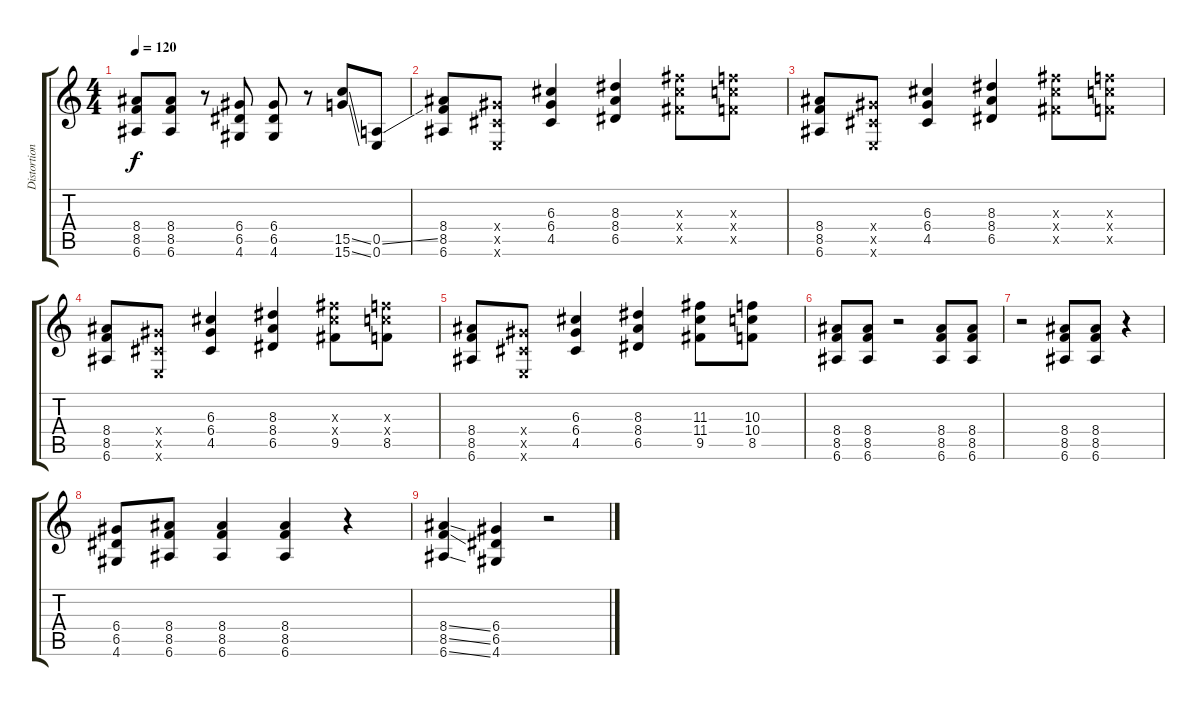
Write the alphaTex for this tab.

\track ("Distortion Guitar" "Distortion") {instrument distortionguitar}
\staff {score tabs}
\tuning (E4 B3 G3 D3 A2 E2) {hide}
\ts (4 4)
\tempo 120
\clef g2
\ks c
(8.4 8.5 6.6).8{dy f} (8.4 8.5 6.6).8 r.8 (6.4 6.5 4.6).8 (6.4 6.5 4.6).8 r.8 (15.5{ss} 15.6{ss}).8 (0.5{ss} 0.6).8 |
(8.4 8.5 6.6).8 (6.4{x} 4.5{x} 0.6{x}).8 (6.3 6.4 4.5).4 (8.3 8.4 6.5).4 (11.3{x} 11.4{x} 9.5{x}).8 (10.3{x} 10.4{x} 8.5{x}).8 |
(8.4 8.5 6.6).8 (6.4{x} 4.5{x} 0.6{x}).8 (6.3 6.4 4.5).4 (8.3 8.4 6.5).4 (11.3{x} 11.4{x} 9.5{x}).8 (10.3{x} 10.4{x} 8.5{x}).8 |
(8.4 8.5 6.6).8 (6.4{x} 4.5{x} 0.6{x}).8 (6.3 6.4 4.5).4 (8.3 8.4 6.5).4 (11.3{x} 11.4{x} 9.5).8 (10.3{x} 10.4{x} 8.5).8 |
(8.4 8.5 6.6).8 (6.4{x} 4.5{x} 0.6{x}).8 (6.3 6.4 4.5).4 (8.3 8.4 6.5).4 (11.3 11.4 9.5).8 (10.3 10.4 8.5).8 |
(8.4 8.5 6.6).8 (8.4 8.5 6.6).8 r.2 (8.4 8.5 6.6).8 (8.4 8.5 6.6).8 |
r.2 (8.4 8.5 6.6).8 (8.4 8.5 6.6).8 r.4 |
(6.4 6.5 4.6).8 (8.4 8.5 6.6).8 (8.4 8.5 6.6).4 (8.4 8.5 6.6).4 r.4 |
(8.4{ss} 8.5{ss} 6.6{ss}).4 (6.4 6.5 4.6).4 r.2
